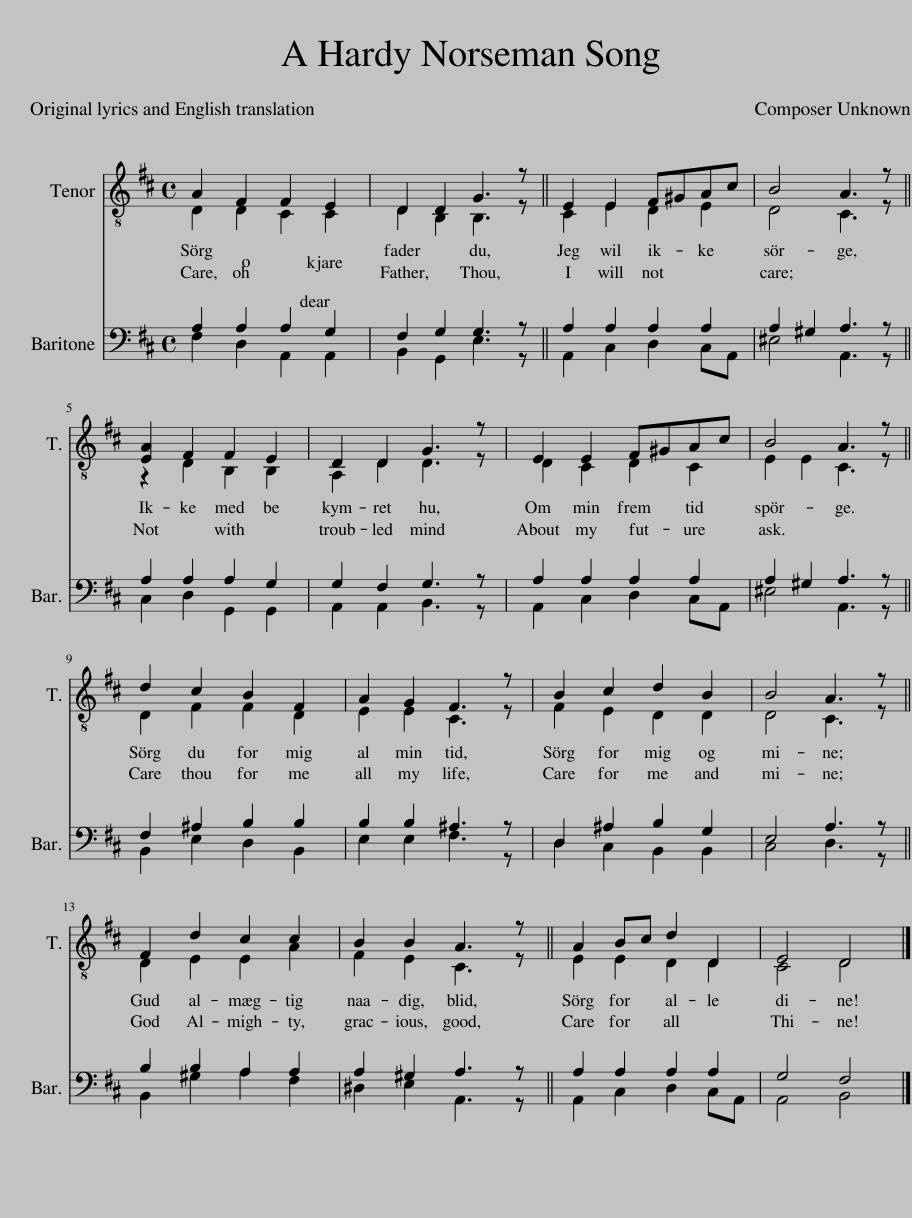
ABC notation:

X:1
%%score ( 1 2 ) ( 3 4 )
L:1/8
M:4/4
I:linebreak $
K:D
V:1 treble-8
V:2 treble-8
V:3 bass
V:4 bass
V:1
 A2 F2 F2 E2 | D2 D2 G3 z || E2 E2 F^GAc | B4 A3 z ||$ [EA]2 F2 F2 E2 | %5
 D2 D2 G3 z | E2 E2 F^GAc | B4 A3 z ||$ d2 c2 B2 F2 | A2 G2 F3 z | %10
 B2 c2 d2 B2 | B4 A3 z ||$ F2 d2 c2 c2 | B2 B2 A3 z || A2 Bc d2 D2 | %15
 E4 D4 |] %16
V:2
 D2 D2 C2 C2 | D2 B,2 B,3 z || C2 E2 D2 E2 | D4 C3 z ||$ z2 D2 B,2 B,2 | %5
 A,2 D2 D3 z | D2 C2 D2 C2 | E2 E2 C3 z ||$ D2 F2 F2 D2 | E2 E2 C3 z | %10
 F2 E2 D2 D2 | D4 C3 z ||$ D2 E2 E2 A2 | F2 E2 C3 z || E2 E2 D2 D2 | %15
 C4 D4 |] %16
V:3
 A,2 A,2 A,2 G,2 | F,2 G,2 G,3 z || A,2 A,2 A,2 A,2 | A,2 ^G,2 A,3 z ||$ A,2 A,2 A,2 G,2 | %5
 G,2 F,2 G,3 z | A,2 A,2 A,2 A,2 | A,2 ^G,2 A,3 z ||$ F,2 ^A,2 B,2 B,2 | B,2 B,2 ^A,3 z | %10
 D,2 ^A,2 B,2 G,2 | E,4 A,3 z ||$ B,2 B,2 A,2 A,2 | A,2 ^G,2 A,3 z || A,2 A,2 A,2 A,2 | %15
 G,4 F,4 |] %16
V:4
 F,2 D,2 A,,2 A,,2 | B,,2 G,,2 E,3 z || A,,2 C,2 D,2 C,A,, | ^E,4 A,,3 z ||$ C,2 D,2 G,,2 G,,2 | %5
 A,,2 A,,2 B,,3 z | A,,2 C,2 D,2 C,A,, | ^E,4 A,,3 z ||$ B,,2 E,2 D,2 B,,2 | E,2 E,2 F,3 z | %10
 D,2 C,2 B,,2 B,,2 | C,4 D,3 z ||$ B,,2 ^G,2 A,2 F,2 | ^D,2 E,2 A,,3 z || A,,2 C,2 D,2 C,A,, | %15
 A,,4 B,,4 |] %16
